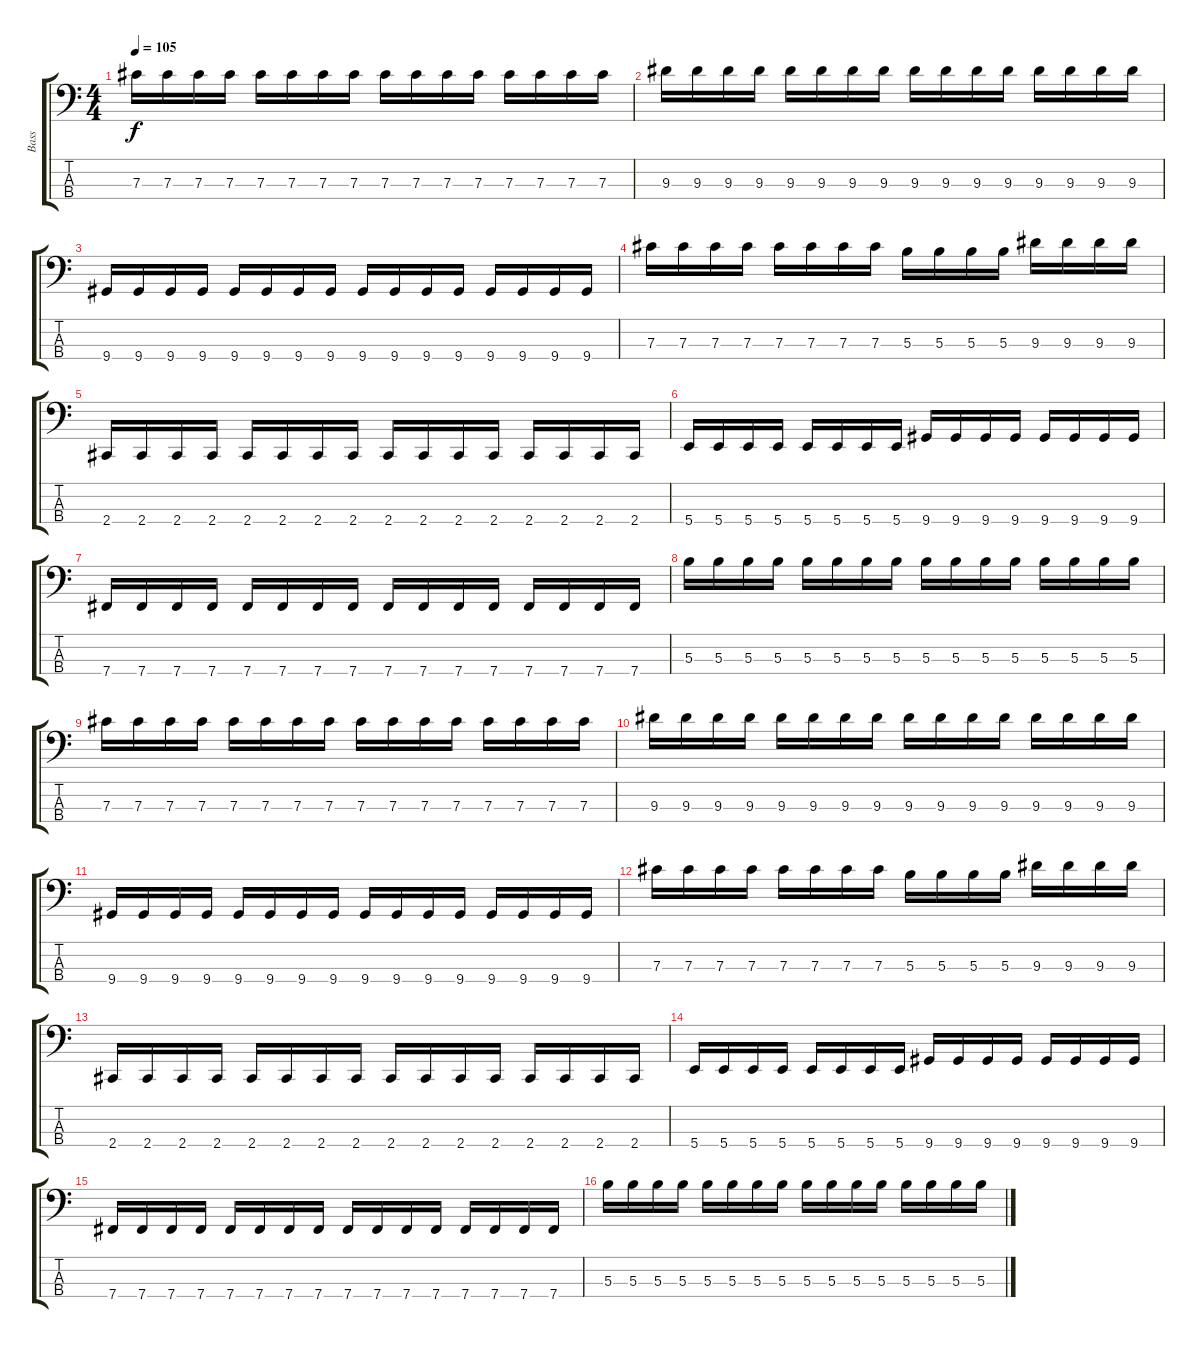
\track ("Bass" "Bass") {instrument electricbassfinger}
\staff {score tabs}
\tuning (E3 B2 Gb2 B0) {hide}
\ts (4 4)
\tempo 105
\clef f4
\ks c
7.3.16{dy f} 7.3.16 7.3.16 7.3.16 7.3.16 7.3.16 7.3.16 7.3.16 7.3.16 7.3.16 7.3.16 7.3.16 7.3.16 7.3.16 7.3.16 7.3.16 |
9.3.16 9.3.16 9.3.16 9.3.16 9.3.16 9.3.16 9.3.16 9.3.16 9.3.16 9.3.16 9.3.16 9.3.16 9.3.16 9.3.16 9.3.16 9.3.16 |
9.4.16 9.4.16 9.4.16 9.4.16 9.4.16 9.4.16 9.4.16 9.4.16 9.4.16 9.4.16 9.4.16 9.4.16 9.4.16 9.4.16 9.4.16 9.4.16 |
7.3.16 7.3.16 7.3.16 7.3.16 7.3.16 7.3.16 7.3.16 7.3.16 5.3.16 5.3.16 5.3.16 5.3.16 9.3.16 9.3.16 9.3.16 9.3.16 |
2.4.16 2.4.16 2.4.16 2.4.16 2.4.16 2.4.16 2.4.16 2.4.16 2.4.16 2.4.16 2.4.16 2.4.16 2.4.16 2.4.16 2.4.16 2.4.16 |
5.4.16 5.4.16 5.4.16 5.4.16 5.4.16 5.4.16 5.4.16 5.4.16 9.4.16 9.4.16 9.4.16 9.4.16 9.4.16 9.4.16 9.4.16 9.4.16 |
7.4.16 7.4.16 7.4.16 7.4.16 7.4.16 7.4.16 7.4.16 7.4.16 7.4.16 7.4.16 7.4.16 7.4.16 7.4.16 7.4.16 7.4.16 7.4.16 |
5.3.16 5.3.16 5.3.16 5.3.16 5.3.16 5.3.16 5.3.16 5.3.16 5.3.16 5.3.16 5.3.16 5.3.16 5.3.16 5.3.16 5.3.16 5.3.16 |
7.3.16 7.3.16 7.3.16 7.3.16 7.3.16 7.3.16 7.3.16 7.3.16 7.3.16 7.3.16 7.3.16 7.3.16 7.3.16 7.3.16 7.3.16 7.3.16 |
9.3.16 9.3.16 9.3.16 9.3.16 9.3.16 9.3.16 9.3.16 9.3.16 9.3.16 9.3.16 9.3.16 9.3.16 9.3.16 9.3.16 9.3.16 9.3.16 |
9.4.16 9.4.16 9.4.16 9.4.16 9.4.16 9.4.16 9.4.16 9.4.16 9.4.16 9.4.16 9.4.16 9.4.16 9.4.16 9.4.16 9.4.16 9.4.16 |
7.3.16 7.3.16 7.3.16 7.3.16 7.3.16 7.3.16 7.3.16 7.3.16 5.3.16 5.3.16 5.3.16 5.3.16 9.3.16 9.3.16 9.3.16 9.3.16 |
2.4.16 2.4.16 2.4.16 2.4.16 2.4.16 2.4.16 2.4.16 2.4.16 2.4.16 2.4.16 2.4.16 2.4.16 2.4.16 2.4.16 2.4.16 2.4.16 |
5.4.16 5.4.16 5.4.16 5.4.16 5.4.16 5.4.16 5.4.16 5.4.16 9.4.16 9.4.16 9.4.16 9.4.16 9.4.16 9.4.16 9.4.16 9.4.16 |
7.4.16 7.4.16 7.4.16 7.4.16 7.4.16 7.4.16 7.4.16 7.4.16 7.4.16 7.4.16 7.4.16 7.4.16 7.4.16 7.4.16 7.4.16 7.4.16 |
5.3.16 5.3.16 5.3.16 5.3.16 5.3.16 5.3.16 5.3.16 5.3.16 5.3.16 5.3.16 5.3.16 5.3.16 5.3.16 5.3.16 5.3.16 5.3.16
